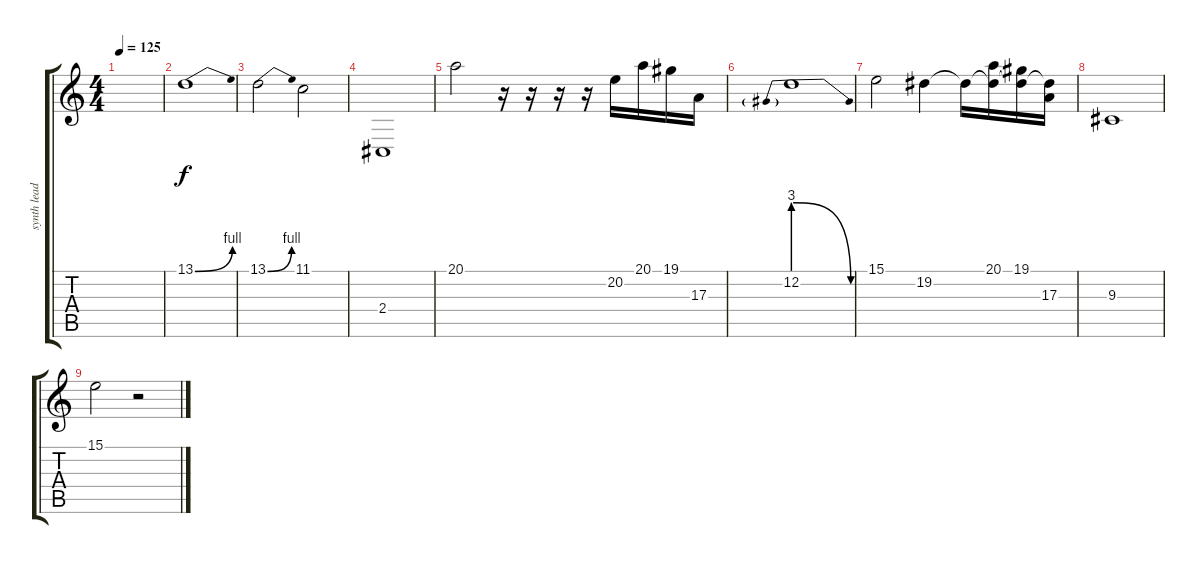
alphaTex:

\track ("synth lead 1" "synth lead") {instrument lead2sawtooth}
\staff {score tabs}
\tuning (Db4 Ab3 E3 B2 Gb2 B1) {hide}
\ts (4 4)
\tempo 125
\clef g2
\ks c
|
13.1{be (bend 0 0 60 4)}.1 |
13.1{be (bend 0 0 60 4)}.2 11.1.2 |
2.4.1 |
20.1.2 r.16 r.16 r.16 r.16 20.2.16 20.1.16 19.1.16 17.3.16 |
12.2{be (prebendrelease 0 12 60 0)}.1 |
15.1.2 19.2.4 19.2{t}.16 (20.1 19.2{t}).16 (19.1 19.2{t}).16 (19.2{t} 17.3).16 |
9.3.1 |
15.1.2 r.2
